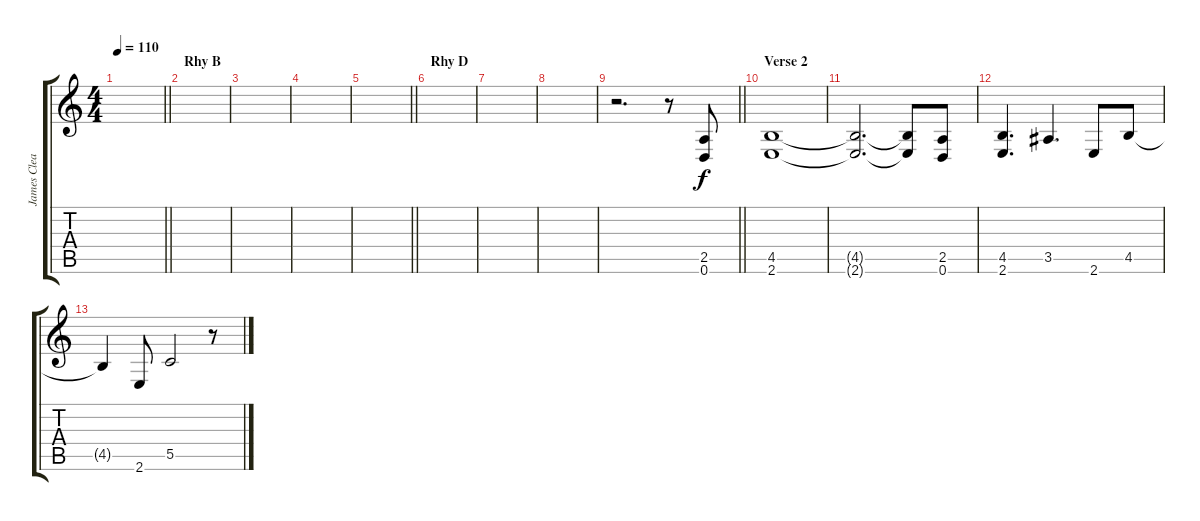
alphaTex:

\track ("James Clean" "James Clea") {instrument electricguitarclean}
\staff {score tabs}
\tuning (D4 A3 F3 C3 G2 D2) {hide}
\ts (4 4)
\tempo 110
\clef g2
\barLineRight lightlight
\ks c
|
\section ("" "Rhy B")
|
|
|
\barLineRight lightlight
|
\section ("" "Rhy D")
|
|
|
\barLineRight lightlight
r.2{d} r.8 (2.5 0.6).8 |
\section ("" "Verse 2")
(4.5 2.6).1 |
(4.5{t} 2.6{t}).2{d} (4.5{t} 2.6{t}).8 (2.5 0.6).8 |
(4.5 2.6).4{d} 3.5.4{d} 2.6.8 4.5.8 |
4.5{t}.4 2.6.8 5.5.2 r.8
